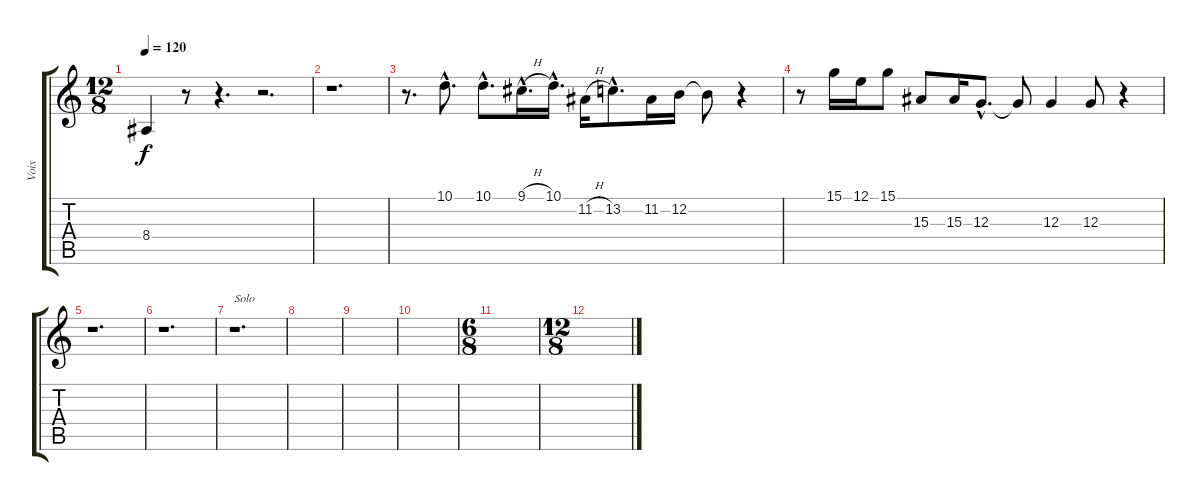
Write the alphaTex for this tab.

\track ("Voix" "Voix") {instrument accordion}
\staff {score tabs}
\tuning (E4 B3 G3 D3 A2 E2) {hide}
\ts (12 8)
\tempo 120
\clef g2
\ks c
8.4{t}.4{dy f} r.8 r.4{d} r.2{d} |
r.1{d} |
r.8{d} 10.1{hac}.8{d} 10.1{hac}.8{d} 9.1{h hac}.16{d} 10.1{hac}.16{d} 11.2{h}.16 13.2{hac}.8{d} 11.2.16 12.2.16 12.2{t}.8 r.4 |
r.8 15.1.16 12.1.16 15.1.8 15.3.8 15.3.16 12.3{hac}.8{d} 12.3{t}.8 12.3.4 12.3.8 r.4 |
r.1{d} |
r.1{d} |
r.1{d txt "Solo"} |
|
|
|
\ts (6 8)
|
\ts (12 8)
